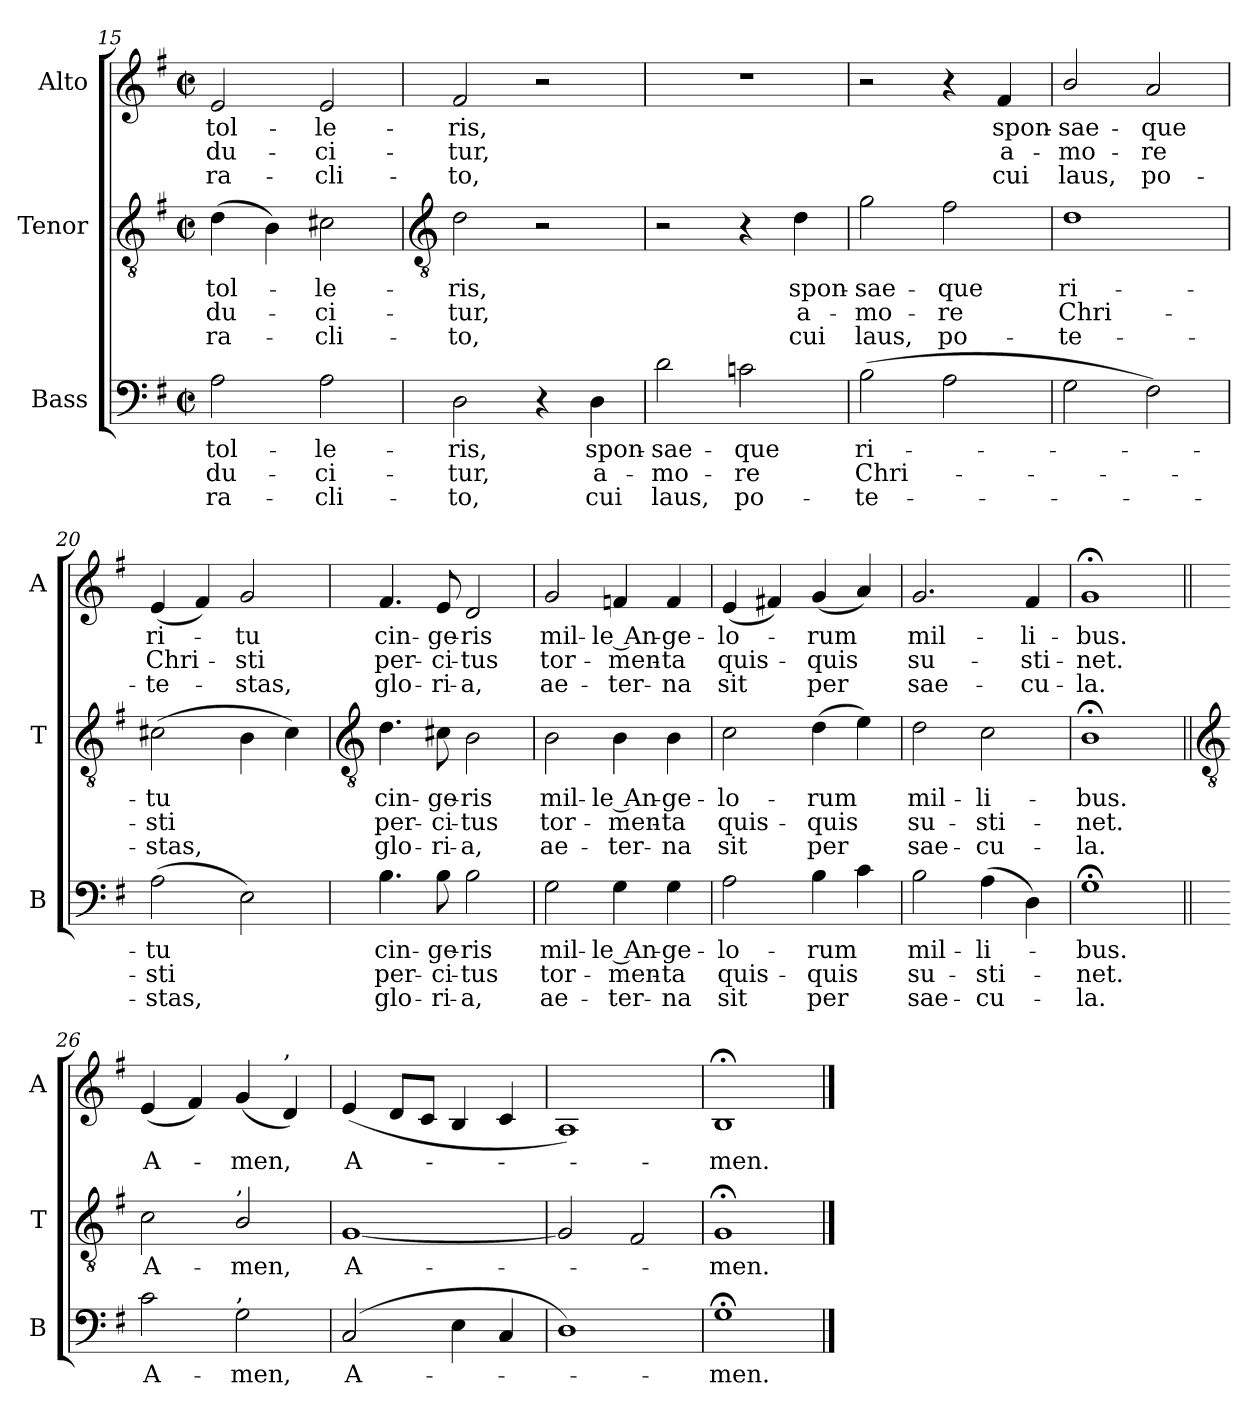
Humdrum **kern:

**kern	**text	**text	**text	**kern	**text	**text	**text	**kern	**text	**text	**text
*part3	*part3	*part3	*part3	*part2	*part2	*part2	*part2	*part1	*part1	*part1	*part1
*staff3	*staff3	*staff3	*staff3	*staff2	*staff2	*staff2	*staff2	*staff1	*staff1	*staff1	*staff1
*I"Bass	*	*	*	*I"Tenor	*	*	*	*I"Alto	*	*	*
*I'B	*	*	*	*I'T	*	*	*	*I'A	*	*	*
*clefF4	*	*	*	*clefGv2	*	*	*	*clefG2	*	*	*
*k[f#]	*	*	*	*k[f#]	*	*	*	*k[f#]	*	*	*
*G:	*	*	*	*G:	*	*	*	*G:	*	*	*
*M2/2	*	*	*	*M2/2	*	*	*	*M2/2	*	*	*
*met(c|)	*	*	*	*met(c|)	*	*	*	*met(c|)	*	*	*
=15	=15	=15	=15	=15	=15	=15	=15	=15	=15	=15	=15
!	!LO:LY:b	!LO:LY:b	!LO:LY:b	!	!LO:LY:b	!LO:LY:b	!LO:LY:b	!	!LO:LY:b	!LO:LY:b	!LO:LY:b
2A	tol-	-du-	-ra-	(>4d\	tol-	du-	ra-	2e	tol-	-du-	-ra-
.	.	.	.	4B)	.	.	.	.	.	.	.
!	!LO:LY:b	!LO:LY:b	!LO:LY:b	!	!LO:LY:b	!LO:LY:b	!LO:LY:b	!	!LO:LY:b	!LO:LY:b	!LO:LY:b
2A	-le-	-ci-	-cli-	2c#X	le-	-ci-	-cli-	2e	-le-	-ci-	-cli-
!!LO:LB:g=z
=16	=16	=16	=16	=16	=16	=16	=16	=16	=16	=16	=16
*	*	*	*	*clefGv2	*	*	*	*	*	*	*
!	!LO:LY:b	!LO:LY:b	!LO:LY:b	!	!LO:LY:b	!LO:LY:b	!LO:LY:b	!	!LO:LY:b	!LO:LY:b	!LO:LY:b
2D	-ris,	tur,	to,	2d\	-ris,	tur,	to,	2f#	-ris,	tur,	to,
4r	.	.	.	2r	.	.	.	2r	.	.	.
!	!LO:LY:b	!LO:LY:b	!LO:LY:b	!	!	!	!	!	!	!	!
4D	spon-	-a-	-cui	.	.	.	.	.	.	.	.
=17	=17	=17	=17	=17	=17	=17	=17	=17	=17	=17	=17
!	!LO:LY:b	!LO:LY:b	!LO:LY:b	!	!	!	!	!	!	!	!
2d\	sae-	-mo-	-laus,	2r	.	.	.	1r	.	.	.
!	!LO:LY:b	!LO:LY:b	!LO:LY:b	!	!	!	!	!	!	!	!
2cn	que	re	po-	4r	.	.	.	.	.	.	.
!	!	!	!	!	!LO:LY:b	!LO:LY:b	!LO:LY:b	!	!	!	!
.	.	.	.	4d	spon-	-a-	-cui	.	.	.	.
=18	=18	=18	=18	=18	=18	=18	=18	=18	=18	=18	=18
!	!LO:LY:b	!LO:LY:b	!LO:LY:b	!	!LO:LY:b	!LO:LY:b	!LO:LY:b	!	!	!	!
(>2B	-ri-	Chri-	te-	2g	sae-	-mo-	-laus,	2r	.	.	.
!	!	!	!	!	!LO:LY:b	!LO:LY:b	!LO:LY:b	!	!	!	!
2A	.	.	.	2f#	que	re	po-	4r	.	.	.
!	!	!	!	!	!	!	!	!	!LO:LY:b	!LO:LY:b	!LO:LY:b
.	.	.	.	.	.	.	.	4f#	spon-	-a-	-cui
=19	=19	=19	=19	=19	=19	=19	=19	=19	=19	=19	=19
!	!	!	!	!	!LO:LY:b	!LO:LY:b	!LO:LY:b	!	!LO:LY:b	!LO:LY:b	!LO:LY:b
2G	.	.	.	1d	-ri-	-Chri-	-te-	2b/	sae-	-mo-	-laus,
!	!	!	!	!	!	!	!	!	!LO:LY:b	!LO:LY:b	!LO:LY:b
2F#)	.	.	.	.	.	.	.	2a	que	re	po-
=20	=20	=20	=20	=20	=20	=20	=20	=20	=20	=20	=20
!	!LO:LY:b	!LO:LY:b	!LO:LY:b	!	!LO:LY:b	!LO:LY:b	!LO:LY:b	!	!LO:LY:b	!LO:LY:b	!LO:LY:b
(>2A	tu	sti	stas,	(>2c#X	-tu	sti	stas,	(<4e	-ri-	Chri-	te-
.	.	.	.	.	.	.	.	4f#)	.	.	.
!	!	!	!	!	!	!	!	!	!LO:LY:b	!LO:LY:b	!LO:LY:b
2E)	.	.	.	4B	.	.	.	2g	tu	sti	stas,
.	.	.	.	4c#)	.	.	.	.	.	.	.
!!LO:LB:g=z
=21	=21	=21	=21	=21	=21	=21	=21	=21	=21	=21	=21
*	*	*	*	*clefGv2	*	*	*	*	*	*	*
!	!LO:LY:b	!LO:LY:b	!LO:LY:b	!	!LO:LY:b	!LO:LY:b	!LO:LY:b	!	!LO:LY:b	!LO:LY:b	!LO:LY:b
4.B	cin-	-per-	-glo-	4.d\	cin-	-per-	-glo-	4.f#	cin-	-per-	-glo-
!	!LO:LY:b	!LO:LY:b	!LO:LY:b	!	!LO:LY:b	!LO:LY:b	!LO:LY:b	!	!LO:LY:b	!LO:LY:b	!LO:LY:b
8B	-ge-	-ci-	-ri-	8c#X	-ge-	-ci-	-ri-	8e	-ge-	-ci-	-ri-
!	!LO:LY:b	!LO:LY:b	!LO:LY:b	!	!LO:LY:b	!LO:LY:b	!LO:LY:b	!	!LO:LY:b	!LO:LY:b	!LO:LY:b
2B	-ris	tus	a,	2B	-ris	tus	a,	2d	-ris	tus	a,
=22	=22	=22	=22	=22	=22	=22	=22	=22	=22	=22	=22
!	!LO:LY:b	!LO:LY:b	!LO:LY:b	!	!LO:LY:b	!LO:LY:b	!LO:LY:b	!	!LO:LY:b	!LO:LY:b	!LO:LY:b
2G	mil-	-tor-	-ae-	2B	mil-	-tor-	-ae-	2g	mil-	-tor-	-ae-
!	!LO:LY:b	!LO:LY:b	!LO:LY:b	!	!LO:LY:b	!LO:LY:b	!LO:LY:b	!	!LO:LY:b	!LO:LY:b	!LO:LY:b
4G	-le An-	-men-	-ter-	4B	-le An-	-men-	-ter-	4fn	-le An-	-men-	-ter-
!	!LO:LY:b	!LO:LY:b	!LO:LY:b	!	!LO:LY:b	!LO:LY:b	!LO:LY:b	!	!LO:LY:b	!LO:LY:b	!LO:LY:b
4G	-ge-	-ta	na	4B	-ge-	-ta	na	4f	-ge-	-ta	na
=23	=23	=23	=23	=23	=23	=23	=23	=23	=23	=23	=23
!	!LO:LY:b	!LO:LY:b	!LO:LY:b	!	!LO:LY:b	!LO:LY:b	!LO:LY:b	!	!LO:LY:b	!LO:LY:b	!LO:LY:b
2A	lo-	-quis-	-sit	2c	lo-	-quis-	-sit	(<4e	lo-	quis-	sit
.	.	.	.	.	.	.	.	4f#X)	.	.	.
!	!LO:LY:b	!LO:LY:b	!LO:LY:b	!	!LO:LY:b	!LO:LY:b	!LO:LY:b	!	!LO:LY:b	!LO:LY:b	!LO:LY:b
4B	rum	quis	per	(>4d	rum	quis	per	(<4g	rum	quis	per
4c	.	.	.	4e)	.	.	.	4a)	.	.	.
=24	=24	=24	=24	=24	=24	=24	=24	=24	=24	=24	=24
!	!LO:LY:b	!LO:LY:b	!LO:LY:b	!	!LO:LY:b	!LO:LY:b	!LO:LY:b	!	!LO:LY:b	!LO:LY:b	!LO:LY:b
2B	mil-	-su-	-sae-	2d\	mil-	-su-	-sae-	2.g	mil-	-su-	-sae-
!	!LO:LY:b	!LO:LY:b	!LO:LY:b	!	!LO:LY:b	!LO:LY:b	!LO:LY:b	!	!	!	!
(>4A	-li-	sti-	cu-	2c	-li-	-sti-	-cu-	.	.	.	.
!	!	!	!	!	!	!	!	!	!LO:LY:b	!LO:LY:b	!LO:LY:b
4D)	.	.	.	.	.	.	.	4f#	-li-	-sti-	-cu-
=25	=25	=25	=25	=25	=25	=25	=25	=25	=25	=25	=25
!	!LO:LY:b	!LO:LY:b	!LO:LY:b	!	!LO:LY:b	!LO:LY:b	!LO:LY:b	!	!LO:LY:b	!LO:LY:b	!LO:LY:b
1G;<	bus.	net.	la.	1B;<	-bus.	net.	la.	1g;<	-bus.	net.	la.
!!LO:LB:g=z
=26||	=26||	=26||	=26||	=26||	=26||	=26||	=26||	=26||	=26||	=26||	=26||
*	*	*	*	*clefGv2	*	*	*	*	*	*	*
!	!LO:LY:b	!	!	!	!LO:LY:b	!	!	!	!LO:LY:b	!	!
2c	A-	.	.	2c	A-	.	.	(<4e	A-	.	.
.	.	.	.	.	.	.	.	4f#)	.	.	.
!	!	!	!	!LO:TX:a:t=,	!	!	!	!	!	!	!
!LO:TX:a:t=,	!	!	!	!	!	!	!	!	!	!	!
!	!LO:LY:b	!	!	!	!LO:LY:b	!	!	!	!LO:LY:b	!	!
2G	-men,	.	.	2B/	-men,	.	.	(<4g	men,	.	.
!	!	!	!	!	!	!	!	!LO:TX:a:t=,	!	!	!
.	.	.	.	.	.	.	.	4d)	.	.	.
=27	=27	=27	=27	=27	=27	=27	=27	=27	=27	=27	=27
!	!LO:LY:b	!	!	!	!LO:LY:b	!	!	!	!LO:LY:b	!	!
(<2C	A-	.	.	[1G	A-	.	.	(<4e	A-	.	.
.	.	.	.	.	.	.	.	8dL	.	.	.
.	.	.	.	.	.	.	.	8cJ	.	.	.
4E	.	.	.	.	.	.	.	4B	.	.	.
4C	.	.	.	.	.	.	.	4c	.	.	.
=28	=28	=28	=28	=28	=28	=28	=28	=28	=28	=28	=28
1D)	.	.	.	2G]	.	.	.	1A)	.	.	.
.	.	.	.	2F#	.	.	.	.	.	.	.
=29	=29	=29	=29	=29	=29	=29	=29	=29	=29	=29	=29
!	!LO:LY:b	!	!	!	!LO:LY:b	!	!	!	!LO:LY:b	!	!
1G;<	men.	.	.	1G;<	men.	.	.	1B;<	men.	.	.
==	==	==	==	==	==	==	==	==	==	==	==
*-	*-	*-	*-	*-	*-	*-	*-	*-	*-	*-	*-
